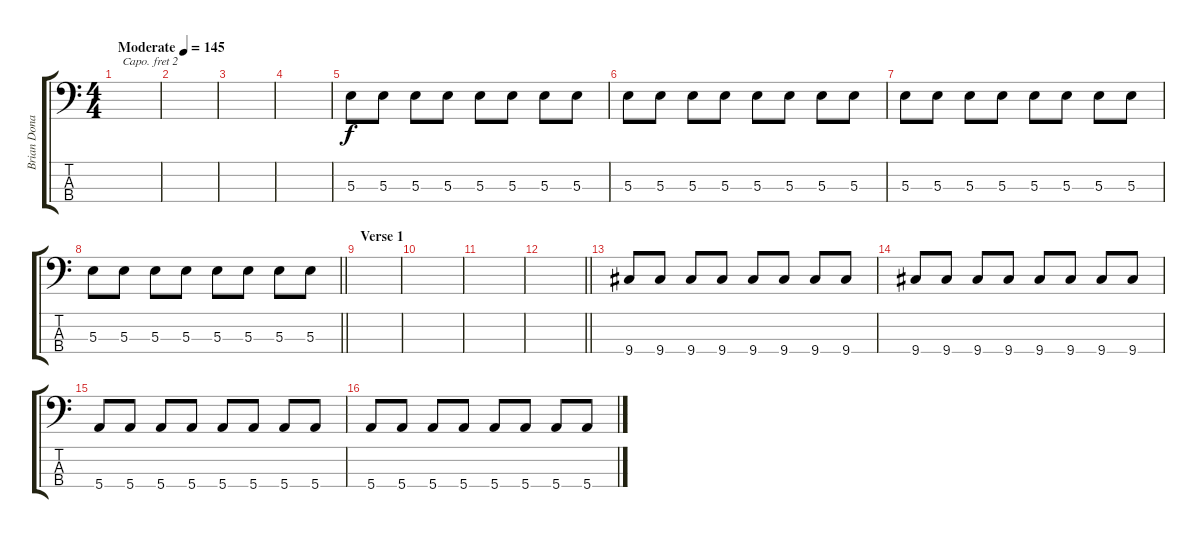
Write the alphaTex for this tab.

\track ("Brian Donahue (Bass)" "Brian Dona") {instrument electricbassfinger}
\staff {score tabs}
\capo 2
\tuning (G2 D2 A1 D1) {hide}
\ts (4 4)
\tempo (145 "Moderate")
\clef f4
\ks c
|
|
|
|
5.3.8 5.3.8 5.3.8 5.3.8 5.3.8 5.3.8 5.3.8 5.3.8 |
5.3.8 5.3.8 5.3.8 5.3.8 5.3.8 5.3.8 5.3.8 5.3.8 |
5.3.8 5.3.8 5.3.8 5.3.8 5.3.8 5.3.8 5.3.8 5.3.8 |
\barLineRight lightlight
5.3.8 5.3.8 5.3.8 5.3.8 5.3.8 5.3.8 5.3.8 5.3.8 |
\section ("" "Verse 1")
|
|
|
\barLineRight lightlight
|
9.4.8 9.4.8 9.4.8 9.4.8 9.4.8 9.4.8 9.4.8 9.4.8 |
9.4.8 9.4.8 9.4.8 9.4.8 9.4.8 9.4.8 9.4.8 9.4.8 |
5.4.8 5.4.8 5.4.8 5.4.8 5.4.8 5.4.8 5.4.8 5.4.8 |
5.4.8 5.4.8 5.4.8 5.4.8 5.4.8 5.4.8 5.4.8 5.4.8
